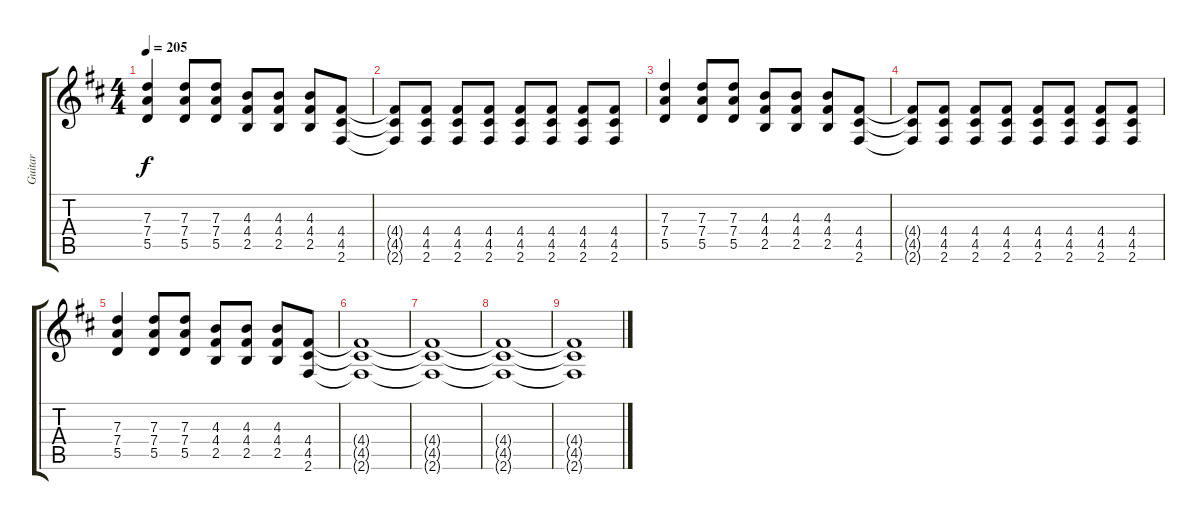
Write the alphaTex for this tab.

\track ("Guitar" "Guitar") {instrument distortionguitar}
\staff {score tabs}
\tuning (E4 B3 G3 D3 A2 E2) {hide}
\ts (4 4)
\tempo 205
\clef g2
\ks d
(7.3 7.4 5.5).4{dy f} (7.3 7.4 5.5).8 (7.3 7.4 5.5).8 (4.3 4.4 2.5).8 (4.3 4.4 2.5).8 (4.3 4.4 2.5).8 (4.4 4.5 2.6).8 |
(4.4{t} 4.5{t} 2.6{t}).8 (4.4 4.5 2.6).8 (4.4 4.5 2.6).8 (4.4 4.5 2.6).8 (4.4 4.5 2.6).8 (4.4 4.5 2.6).8 (4.4 4.5 2.6).8 (4.4 4.5 2.6).8 |
(7.3 7.4 5.5).4 (7.3 7.4 5.5).8 (7.3 7.4 5.5).8 (4.3 4.4 2.5).8 (4.3 4.4 2.5).8 (4.3 4.4 2.5).8 (4.4 4.5 2.6).8 |
(4.4{t} 4.5{t} 2.6{t}).8 (4.4 4.5 2.6).8 (4.4 4.5 2.6).8 (4.4 4.5 2.6).8 (4.4 4.5 2.6).8 (4.4 4.5 2.6).8 (4.4 4.5 2.6).8 (4.4 4.5 2.6).8 |
(7.3 7.4 5.5).4 (7.3 7.4 5.5).8 (7.3 7.4 5.5).8 (4.3 4.4 2.5).8 (4.3 4.4 2.5).8 (4.3 4.4 2.5).8 (4.4 4.5 2.6).8 |
(4.4{t} 4.5{t} 2.6{t}).1{volume 0} |
(4.4{t} 4.5{t} 2.6{t}).1 |
(4.4{t} 4.5{t} 2.6{t}).1 |
(4.4{t} 4.5{t} 2.6{t}).1
